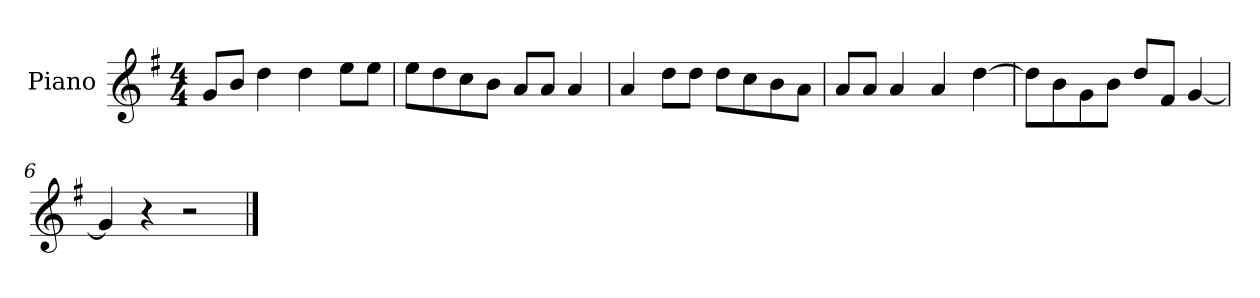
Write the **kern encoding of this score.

**kern
*part1
*staff1
*I"Piano
*I'P-no
*clefG2
*k[f#]
*M4/4
*MM90
=1
8g/L
8b/J
4dd\
4dd\
8ee\L
8ee\J
=2
8ee\L
8dd\
8cc\
8b\J
8a/L
8a/J
4a/
=3
4a/
8dd\L
8dd\J
8dd\L
8cc\
8b\
8a\J
=4
8a/L
8a/J
4a/
4a/
[4dd\
=5
8dd\L]
8b\
8g\
8b\J
8dd/L
8f#/J
[4g/
=6
4g/]
4r
2r
==
*-
